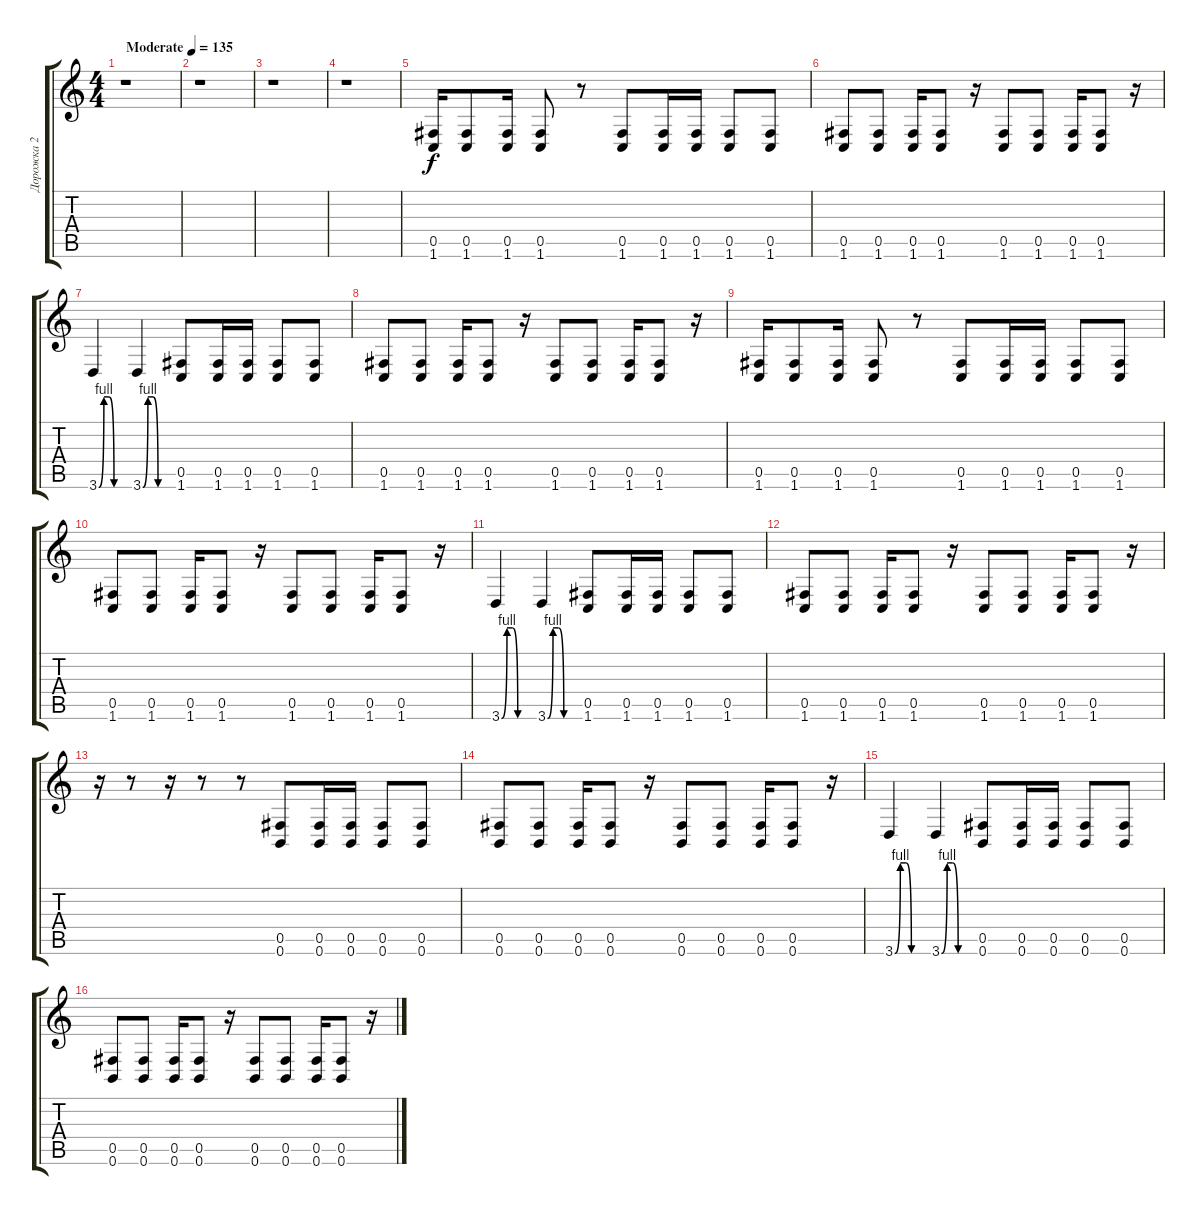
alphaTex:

\track ("Дорожка 2" "Дорожка 2") {instrument distortionguitar}
\staff {score tabs}
\tuning (Db4 Ab3 E3 B2 Gb2 B1) {hide}
\ts (4 4)
\tempo (135 "Moderate")
\clef g2
\ks c
r.1{dy f instrument distortionguitar} |
r.1 |
r.1 |
r.1 |
(0.5 1.6).16 (0.5 1.6).8 (0.5 1.6).16 (0.5 1.6).8 r.8 (0.5 1.6).8 (0.5 1.6).16 (0.5 1.6).16 (0.5 1.6).8 (0.5 1.6).8 |
(0.5 1.6).8 (0.5 1.6).8 (0.5 1.6).16 (0.5 1.6).8 r.16 (0.5 1.6).8 (0.5 1.6).8 (0.5 1.6).16 (0.5 1.6).8 r.16 |
3.6{be (custom 0 0 10 4 20 4 30 0 60 0)}.4 3.6{be (custom 0 0 10 4 20 4 30 0 60 0)}.4 (0.5 1.6).8 (0.5 1.6).16 (0.5 1.6).16 (0.5 1.6).8 (0.5 1.6).8 |
(0.5 1.6).8 (0.5 1.6).8 (0.5 1.6).16 (0.5 1.6).8 r.16 (0.5 1.6).8 (0.5 1.6).8 (0.5 1.6).16 (0.5 1.6).8 r.16 |
(0.5 1.6).16 (0.5 1.6).8 (0.5 1.6).16 (0.5 1.6).8 r.8 (0.5 1.6).8 (0.5 1.6).16 (0.5 1.6).16 (0.5 1.6).8 (0.5 1.6).8 |
(0.5 1.6).8 (0.5 1.6).8 (0.5 1.6).16 (0.5 1.6).8 r.16 (0.5 1.6).8 (0.5 1.6).8 (0.5 1.6).16 (0.5 1.6).8 r.16 |
3.6{be (custom 0 0 10 4 20 4 30 0 60 0)}.4 3.6{be (custom 0 0 10 4 20 4 30 0 60 0)}.4 (0.5 1.6).8 (0.5 1.6).16 (0.5 1.6).16 (0.5 1.6).8 (0.5 1.6).8 |
(0.5 1.6).8 (0.5 1.6).8 (0.5 1.6).16 (0.5 1.6).8 r.16 (0.5 1.6).8 (0.5 1.6).8 (0.5 1.6).16 (0.5 1.6).8 r.16 |
r.16 r.8 r.16 r.8 r.8 (0.5 0.6).8 (0.5 0.6).16 (0.5 0.6).16 (0.5 0.6).8 (0.5 0.6).8 |
(0.5 0.6).8 (0.5 0.6).8 (0.5 0.6).16 (0.5 0.6).8 r.16 (0.5 0.6).8 (0.5 0.6).8 (0.5 0.6).16 (0.5 0.6).8 r.16 |
3.6{be (custom 0 0 10 4 20 4 30 0 60 0)}.4 3.6{be (custom 0 0 10 4 20 4 30 0 60 0)}.4 (0.5 0.6).8 (0.5 0.6).16 (0.5 0.6).16 (0.5 0.6).8 (0.5 0.6).8 |
(0.5 0.6).8 (0.5 0.6).8 (0.5 0.6).16 (0.5 0.6).8 r.16 (0.5 0.6).8 (0.5 0.6).8 (0.5 0.6).16 (0.5 0.6).8 r.16
